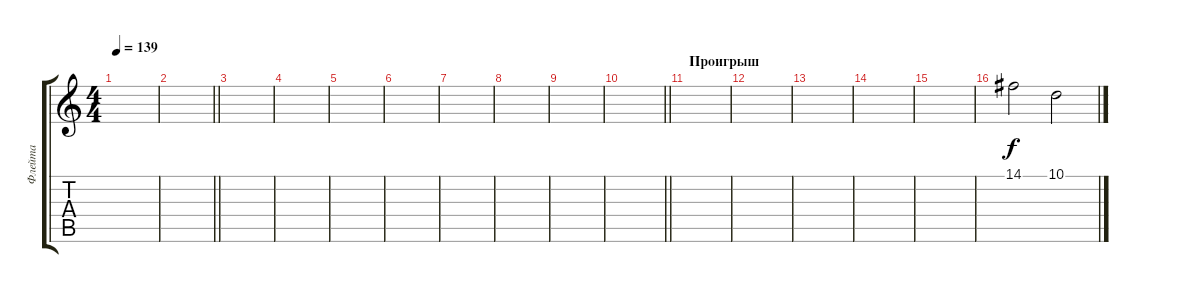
\track ("Флейта" "Флейта") {instrument flute}
\staff {score tabs}
\tuning (E4 B3 G3 D3 A2 E2) {hide}
\ts (4 4)
\tempo 139
\clef g2
\ks c
|
\barLineRight lightlight
|
|
|
|
|
|
|
|
\barLineRight lightlight
|
\section ("" "Проигрыш ")
|
|
|
|
|
14.1.2 10.1.2
